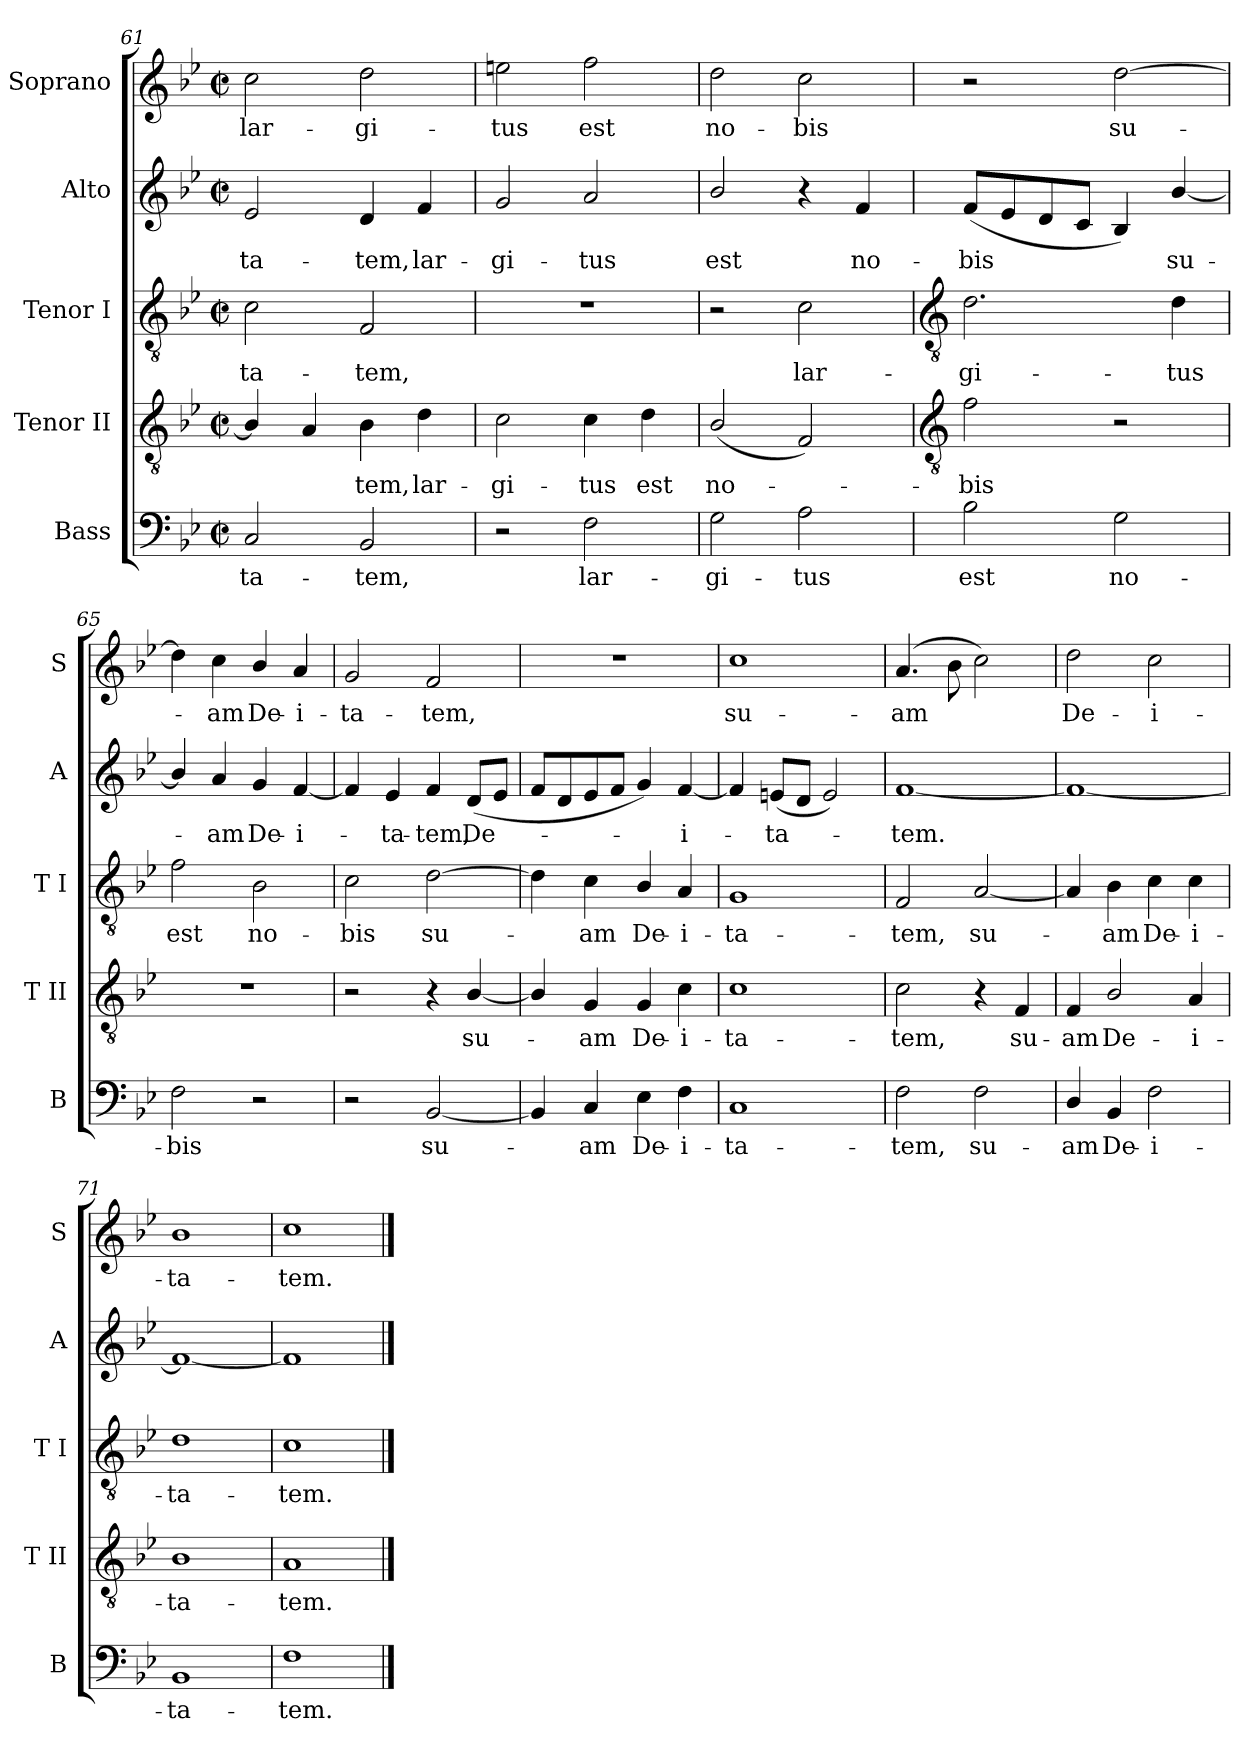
**kern	**text	**kern	**text	**kern	**text	**kern	**text	**kern	**text
*part5	*part5	*part4	*part4	*part3	*part3	*part2	*part2	*part1	*part1
*staff5	*staff5	*staff4	*staff4	*staff3	*staff3	*staff2	*staff2	*staff1	*staff1
*I"Bass	*	*I"Tenor II	*	*I"Tenor I	*	*I"Alto	*	*I"Soprano	*
*I'B	*	*I'T II	*	*I'T I	*	*I'A	*	*I'S	*
*clefF4	*	*clefGv2	*	*clefGv2	*	*clefG2	*	*clefG2	*
*k[b-e-]	*	*k[b-e-]	*	*k[b-e-]	*	*k[b-e-]	*	*k[b-e-]	*
*B-:	*	*B-:	*	*B-:	*	*B-:	*	*B-:	*
*M2/2	*	*M2/2	*	*M2/2	*	*M2/2	*	*M2/2	*
*met(c|)	*	*met(c|)	*	*met(c|)	*	*met(c|)	*	*met(c|)	*
=61	=61	=61	=61	=61	=61	=61	=61	=61	=61
!	!LO:LY:b	!	!	!	!LO:LY:b	!	!LO:LY:b	!	!LO:LY:b
2C	-ta-	4B-/]	.	2c	-ta-	2e-	-ta-	2cc	lar-
.	.	4A	.	.	.	.	.	.	.
!	!LO:LY:b	!	!LO:LY:b	!	!LO:LY:b	!	!LO:LY:b	!	!LO:LY:b
2BB-	-tem,	4B-	tem,	2F	-tem,	4d	-tem,	2dd	-gi-
!	!	!	!LO:LY:b	!	!	!	!LO:LY:b	!	!
.	.	4d	lar-	.	.	4f	lar-	.	.
=62	=62	=62	=62	=62	=62	=62	=62	=62	=62
!	!	!	!LO:LY:b	!	!	!	!LO:LY:b	!	!LO:LY:b
2r	.	2c	-gi-	1r	.	2g	-gi-	2een	-tus
!	!LO:LY:b	!	!LO:LY:b	!	!	!	!LO:LY:b	!	!LO:LY:b
2F	lar-	4c	-tus	.	.	2a	-tus	2ff	est
!	!	!	!LO:LY:b	!	!	!	!	!	!
.	.	4d	est	.	.	.	.	.	.
=63	=63	=63	=63	=63	=63	=63	=63	=63	=63
!	!LO:LY:b	!	!LO:LY:b	!	!	!	!LO:LY:b	!	!LO:LY:b
2G	-gi-	(<2B-/	no-	2r	.	2b-/	est	2dd	no-
!	!LO:LY:b	!	!	!	!LO:LY:b	!	!	!	!LO:LY:b
2A	-tus	2F)	.	2c	lar-	4r	.	2cc	-bis
!	!	!	!	!	!	!	!LO:LY:b	!	!
.	.	.	.	.	.	4f	no-	.	.
!!LO:LB:g=z
=64	=64	=64	=64	=64	=64	=64	=64	=64	=64
*	*	*clefGv2	*	*clefGv2	*	*	*	*	*
!	!LO:LY:b	!	!LO:LY:b	!	!LO:LY:b	!	!LO:LY:b	!	!
2B-	est	2f	bis	2.d	-gi-	(<8fL	-bis	2r	.
.	.	.	.	.	.	8e-	.	.	.
.	.	.	.	.	.	8d	.	.	.
.	.	.	.	.	.	8cJ	.	.	.
!	!LO:LY:b	!	!	!	!	!	!	!	!LO:LY:b
2G	no-	2r	.	.	.	4B-)	.	[2dd	su-
!	!	!	!	!	!LO:LY:b	!	!LO:LY:b	!	!
.	.	.	.	4d	-tus	[4b-/	su-	.	.
=65	=65	=65	=65	=65	=65	=65	=65	=65	=65
!	!LO:LY:b	!	!	!	!LO:LY:b	!	!	!	!
2F	-bis	1r	.	2f	est	4b-/]	.	4dd]	.
!	!	!	!	!	!	!	!LO:LY:b	!	!LO:LY:b
.	.	.	.	.	.	4a	am	4cc	am
!	!	!	!	!	!LO:LY:b	!	!LO:LY:b	!	!LO:LY:b
2r	.	.	.	2B-	no-	4g	De-	4b-/	De-
!	!	!	!	!	!	!	!LO:LY:b	!	!LO:LY:b
.	.	.	.	.	.	[4f	-i-	4a	-i-
=66	=66	=66	=66	=66	=66	=66	=66	=66	=66
!	!	!	!	!	!LO:LY:b	!	!	!	!LO:LY:b
2r	.	2r	.	2c	-bis	4f]	.	2g	-ta-
!	!	!	!	!	!	!	!LO:LY:b	!	!
.	.	.	.	.	.	4e-	ta-	.	.
!	!LO:LY:b	!	!	!	!LO:LY:b	!	!LO:LY:b	!	!LO:LY:b
[2BB-	su-	4r	.	[2d	su-	4f	-tem,	2f	-tem,
!	!	!	!LO:LY:b	!	!	!	!LO:LY:b	!	!
.	.	[4B-/	su-	.	.	(<8dL	De-	.	.
.	.	.	.	.	.	8e-J	.	.	.
=67	=67	=67	=67	=67	=67	=67	=67	=67	=67
4BB-]	.	4B-/]	.	4d]	.	8fL	.	1r	.
.	.	.	.	.	.	8d	.	.	.
!	!LO:LY:b	!	!LO:LY:b	!	!LO:LY:b	!	!	!	!
4C	am	4G	am	4c	am	8e-	.	.	.
.	.	.	.	.	.	8fJ	.	.	.
!	!LO:LY:b	!	!LO:LY:b	!	!LO:LY:b	!	!	!	!
4E-	De-	4G	De-	4B-/	De-	4g)	.	.	.
!	!LO:LY:b	!	!LO:LY:b	!	!LO:LY:b	!	!LO:LY:b	!	!
4F	-i-	4c	-i-	4A	-i-	[4f	i-	.	.
=68	=68	=68	=68	=68	=68	=68	=68	=68	=68
!	!LO:LY:b	!	!LO:LY:b	!	!LO:LY:b	!	!	!	!LO:LY:b
1C	-ta-	1c	-ta-	1G	-ta-	4f]	.	1cc	su-
!	!	!	!	!	!	!	!LO:LY:b	!	!
.	.	.	.	.	.	(<8enL	ta-	.	.
.	.	.	.	.	.	8dJ	.	.	.
.	.	.	.	.	.	2e)	.	.	.
=69	=69	=69	=69	=69	=69	=69	=69	=69	=69
!	!LO:LY:b	!	!LO:LY:b	!	!LO:LY:b	!	!LO:LY:b	!	!LO:LY:b
2F	-tem,	2c	-tem,	2F	-tem,	[1f	tem.	(>4.a	-am
.	.	.	.	.	.	.	.	8b-	.
!	!LO:LY:b	!	!	!	!LO:LY:b	!	!	!	!
2F	su-	4r	.	[2A	su-	.	.	2cc)	.
!	!	!	!LO:LY:b	!	!	!	!	!	!
.	.	4F	su-	.	.	.	.	.	.
=70	=70	=70	=70	=70	=70	=70	=70	=70	=70
!	!LO:LY:b	!	!LO:LY:b	!	!	!	!	!	!LO:LY:b
4D/	-am	4F	-am	4A]	.	1f_	.	2dd	De-
!	!LO:LY:b	!	!LO:LY:b	!	!LO:LY:b	!	!	!	!
4BB-	De-	2B-/	De-	4B-	am	.	.	.	.
!	!LO:LY:b	!	!	!	!LO:LY:b	!	!	!	!LO:LY:b
2F	-i-	.	.	4c	De-	.	.	2cc	-i-
!	!	!	!LO:LY:b	!	!LO:LY:b	!	!	!	!
.	.	4A	-i-	4c	-i-	.	.	.	.
=71	=71	=71	=71	=71	=71	=71	=71	=71	=71
!	!LO:LY:b	!	!LO:LY:b	!	!LO:LY:b	!	!	!	!LO:LY:b
1BB-	-ta-	1B-	-ta-	1d	-ta-	1f_	.	1b-	-ta-
=72	=72	=72	=72	=72	=72	=72	=72	=72	=72
!	!LO:LY:b	!	!LO:LY:b	!	!LO:LY:b	!	!	!	!LO:LY:b
1F	-tem.	1A	-tem.	1c	-tem.	1f]	.	1cc	-tem.
==	==	==	==	==	==	==	==	==	==
*-	*-	*-	*-	*-	*-	*-	*-	*-	*-
